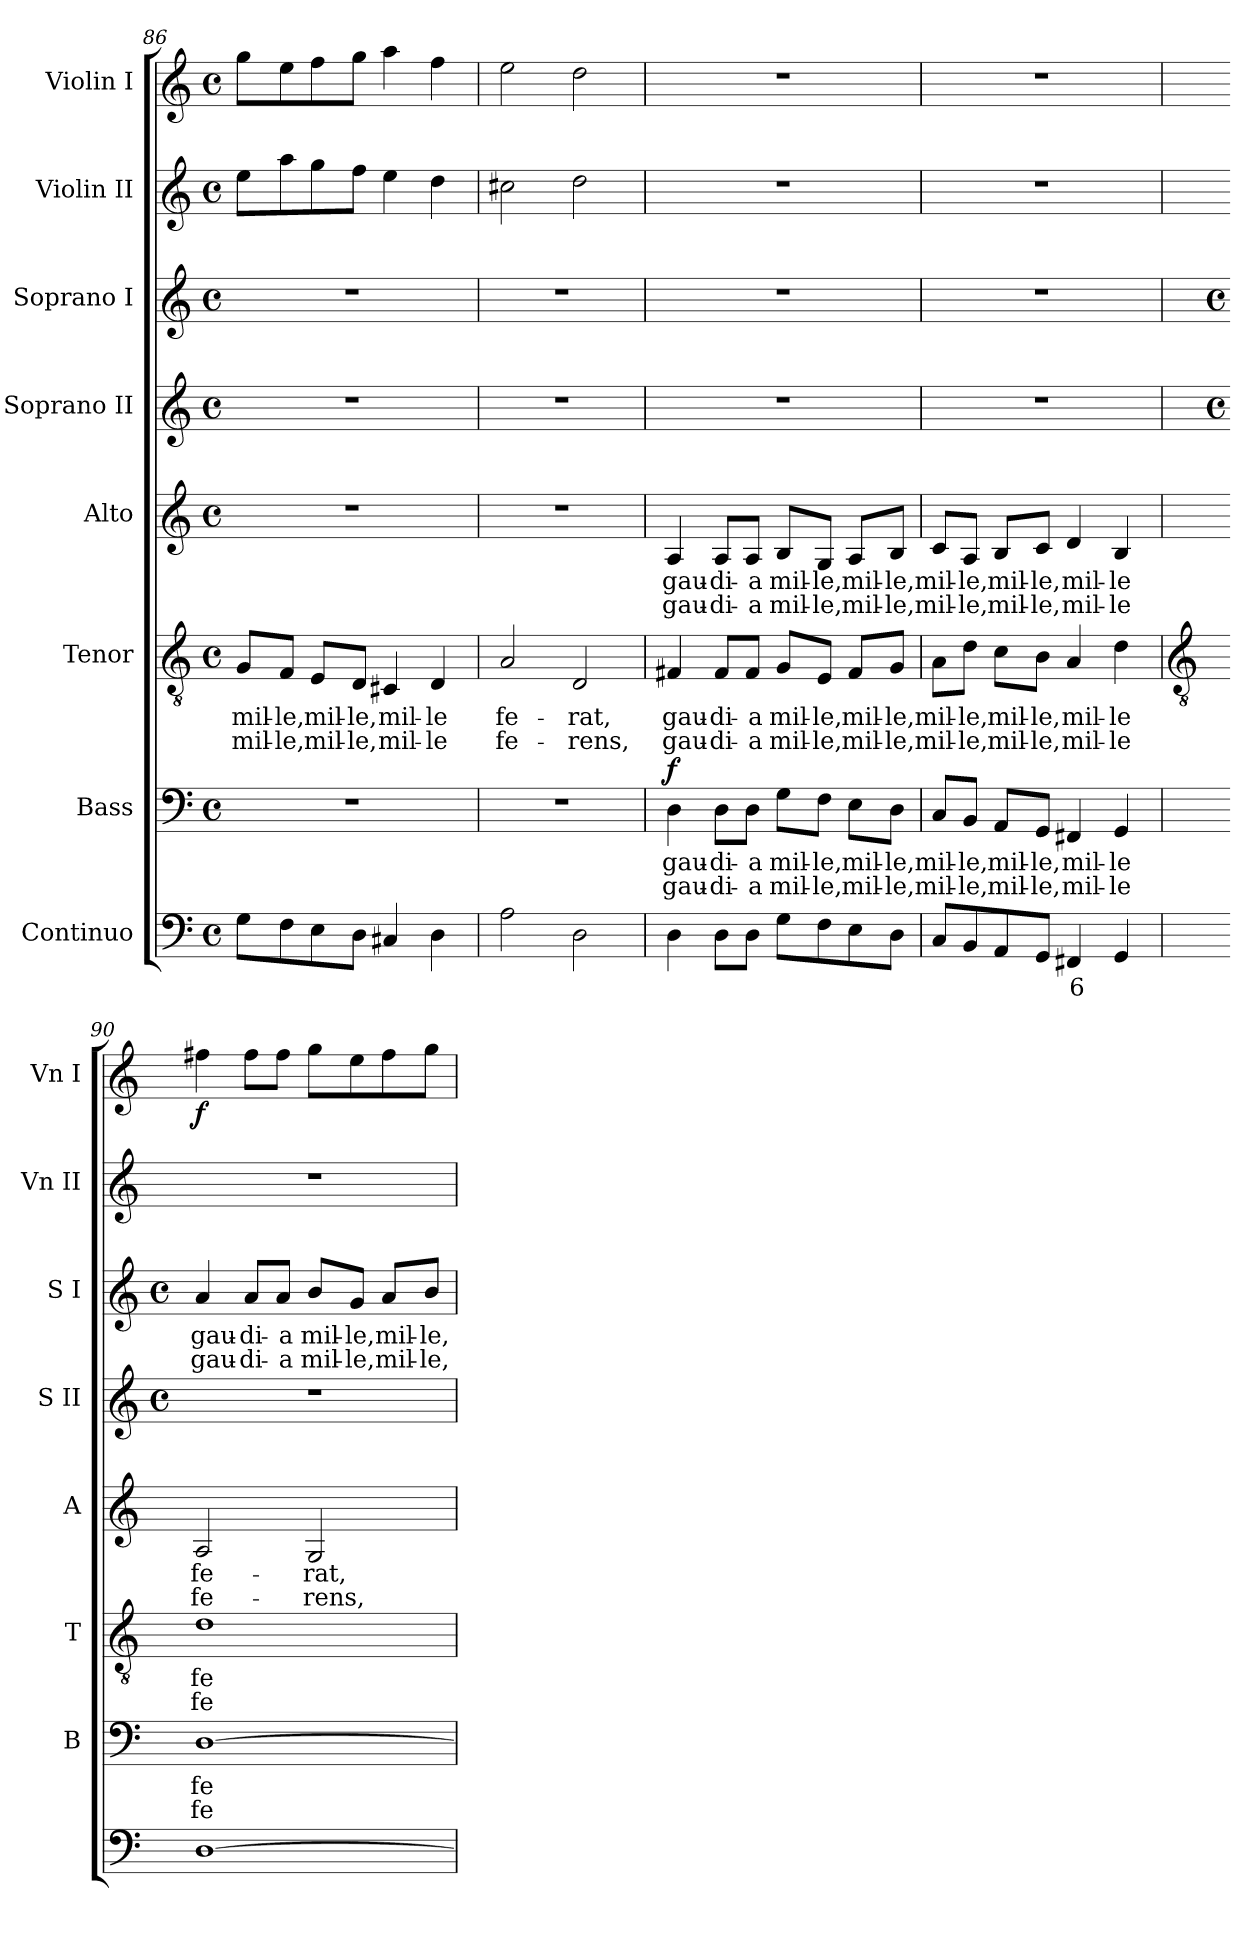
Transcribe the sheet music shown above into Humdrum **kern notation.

**kern	**text	**kern	**text	**text	**dynam	**kern	**text	**text	**kern	**text	**text	**kern	**kern	**text	**text	**kern	**kern	**dynam
*part8	*part8	*part7	*part7	*part7	*part7	*part6	*part6	*part6	*part5	*part5	*part5	*part4	*part3	*part3	*part3	*part2	*part1	*part1
*staff8	*staff8	*staff7	*staff7	*staff7	*staff7	*staff6	*staff6	*staff6	*staff5	*staff5	*staff5	*staff4	*staff3	*staff3	*staff3	*staff2	*staff1	*staff1
*I"Continuo	*	*I"Bass	*	*	*	*I"Tenor	*	*	*I"Alto	*	*	*I"Soprano II	*I"Soprano I	*	*	*I"Violin II	*I"Violin I	*
*	*	*I'B	*	*	*	*I'T	*	*	*I'A	*	*	*I'S II	*I'S I	*	*	*I'Vn II	*I'Vn I	*
*clefF4	*	*clefF4	*	*	*	*clefGv2	*	*	*clefG2	*	*	*clefG2	*clefG2	*	*	*clefG2	*clefG2	*
*k[]	*	*k[]	*	*	*	*k[]	*	*	*k[]	*	*	*k[]	*k[]	*	*	*k[]	*k[]	*
*C:	*	*C:	*	*	*	*C:	*	*	*C:	*	*	*C:	*C:	*	*	*C:	*C:	*
*M4/4	*	*M4/4	*	*	*	*M4/4	*	*	*M4/4	*	*	*M4/4	*M4/4	*	*	*M4/4	*M4/4	*
*met(c)	*	*met(c)	*	*	*	*met(c)	*	*	*met(c)	*	*	*met(c)	*met(c)	*	*	*met(c)	*met(c)	*
=86	=86	=86	=86	=86	=86	=86	=86	=86	=86	=86	=86	=86	=86	=86	=86	=86	=86	=86
!	!	!	!	!	!	!	!LO:LY:b	!LO:LY:b	!	!	!	!	!	!	!	!	!	!
8GL	.	1r	.	.	.	8G/L	mil-	-mil-	1r	.	.	1r	1r	.	.	8eeL	8ggL	.
!	!	!	!	!	!	!	!LO:LY:b	!LO:LY:b	!	!	!	!	!	!	!	!	!	!
8F	.	.	.	.	.	8F/J	-le,	le,	.	.	.	.	.	.	.	8aa	8ee	.
!	!	!	!	!	!	!	!LO:LY:b	!LO:LY:b	!	!	!	!	!	!	!	!	!	!
8E	.	.	.	.	.	8E/L	mil-	-mil-	.	.	.	.	.	.	.	8gg	8ff	.
!	!	!	!	!	!	!	!LO:LY:b	!LO:LY:b	!	!	!	!	!	!	!	!	!	!
8DJ	.	.	.	.	.	8D/J	-le,	le,	.	.	.	.	.	.	.	8ffJ	8ggJ	.
!	!	!	!	!	!	!	!LO:LY:b	!LO:LY:b	!	!	!	!	!	!	!	!	!	!
4C#X	.	.	.	.	.	4C#X	mil-	-mil-	.	.	.	.	.	.	.	4ee	4aa	.
!	!	!	!	!	!	!	!LO:LY:b	!LO:LY:b	!	!	!	!	!	!	!	!	!	!
4D	.	.	.	.	.	4D	-le	le	.	.	.	.	.	.	.	4dd	4ff	.
=87	=87	=87	=87	=87	=87	=87	=87	=87	=87	=87	=87	=87	=87	=87	=87	=87	=87	=87
!	!	!	!	!	!	!	!LO:LY:b	!LO:LY:b	!	!	!	!	!	!	!	!	!	!
2A	.	1r	.	.	.	2A	fe-	-fe-	1r	.	.	1r	1r	.	.	2cc#X	2ee	.
!	!	!	!	!	!	!	!LO:LY:b	!LO:LY:b	!	!	!	!	!	!	!	!	!	!
2D	.	.	.	.	.	2D	-rat,	rens,	.	.	.	.	.	.	.	2dd	2dd	.
=88	=88	=88	=88	=88	=88	=88	=88	=88	=88	=88	=88	=88	=88	=88	=88	=88	=88	=88
!	!	!	!LO:LY:b	!LO:LY:b	!LO:DY:b	!	!LO:LY:b	!LO:LY:b	!	!LO:LY:b	!LO:LY:b	!	!	!	!	!	!	!
4D	.	4D	gau-	-gau-	f	4F#X	gau-	-gau-	4A	gau-	-gau-	1r	1r	.	.	1r	1r	.
!	!	!	!LO:LY:b	!LO:LY:b	!	!	!LO:LY:b	!LO:LY:b	!	!LO:LY:b	!LO:LY:b	!	!	!	!	!	!	!
8DL	.	8D\L	-di-	-di-	.	8F#/L	-di-	-di-	8A/L	-di-	-di-	.	.	.	.	.	.	.
!	!	!	!LO:LY:b	!LO:LY:b	!	!	!LO:LY:b	!LO:LY:b	!	!LO:LY:b	!LO:LY:b	!	!	!	!	!	!	!
8DJ	.	8D\J	-a	a	.	8F#/J	-a	a	8A/J	-a	a	.	.	.	.	.	.	.
!	!	!	!LO:LY:b	!LO:LY:b	!	!	!LO:LY:b	!LO:LY:b	!	!LO:LY:b	!LO:LY:b	!	!	!	!	!	!	!
8GL	.	8G\L	mil-	-mil-	.	8G/L	mil-	-mil-	8B/L	mil-	-mil-	.	.	.	.	.	.	.
!	!	!	!LO:LY:b	!LO:LY:b	!	!	!LO:LY:b	!LO:LY:b	!	!LO:LY:b	!LO:LY:b	!	!	!	!	!	!	!
8F	.	8F\J	-le,	le,	.	8E/J	-le,	le,	8G/J	-le,	le,	.	.	.	.	.	.	.
!	!	!	!LO:LY:b	!LO:LY:b	!	!	!LO:LY:b	!LO:LY:b	!	!LO:LY:b	!LO:LY:b	!	!	!	!	!	!	!
8E	.	8E\L	mil-	-mil-	.	8F#/L	mil-	-mil-	8A/L	mil-	-mil-	.	.	.	.	.	.	.
!	!	!	!LO:LY:b	!LO:LY:b	!	!	!LO:LY:b	!LO:LY:b	!	!LO:LY:b	!LO:LY:b	!	!	!	!	!	!	!
8DJ	.	8D\J	-le,	le,	.	8G/J	-le,	le,	8B/J	-le,	le,	.	.	.	.	.	.	.
=89	=89	=89	=89	=89	=89	=89	=89	=89	=89	=89	=89	=89	=89	=89	=89	=89	=89	=89
!	!	!	!LO:LY:b	!LO:LY:b	!	!	!LO:LY:b	!LO:LY:b	!	!LO:LY:b	!LO:LY:b	!	!	!	!	!	!	!
8CL	.	8C/L	mil-	-mil-	.	8A\L	mil-	-mil-	8c/L	mil-	-mil-	1r	1r	.	.	1r	1r	.
!	!	!	!LO:LY:b	!LO:LY:b	!	!	!LO:LY:b	!LO:LY:b	!	!LO:LY:b	!LO:LY:b	!	!	!	!	!	!	!
8BB	.	8BB/J	-le,	le,	.	8d\J	-le,	le,	8A/J	-le,	le,	.	.	.	.	.	.	.
!	!	!	!LO:LY:b	!LO:LY:b	!	!	!LO:LY:b	!LO:LY:b	!	!LO:LY:b	!LO:LY:b	!	!	!	!	!	!	!
8AA	.	8AA/L	mil-	-mil-	.	8c\L	mil-	-mil-	8B/L	mil-	-mil-	.	.	.	.	.	.	.
!	!	!	!LO:LY:b	!LO:LY:b	!	!	!LO:LY:b	!LO:LY:b	!	!LO:LY:b	!LO:LY:b	!	!	!	!	!	!	!
8GGJ	.	8GG/J	-le,	le,	.	8B\J	-le,	le,	8c/J	-le,	le,	.	.	.	.	.	.	.
!	!LO:LY:b	!	!LO:LY:b	!LO:LY:b	!	!	!LO:LY:b	!LO:LY:b	!	!LO:LY:b	!LO:LY:b	!	!	!	!	!	!	!
4FF#X	6	4FF#X	mil-	-mil-	.	4A	mil-	-mil-	4d	mil-	-mil-	.	.	.	.	.	.	.
!	!	!	!LO:LY:b	!LO:LY:b	!	!	!LO:LY:b	!LO:LY:b	!	!LO:LY:b	!LO:LY:b	!	!	!	!	!	!	!
4GG	.	4GG	-le	le	.	4d	-le	le	4B	-le	le	.	.	.	.	.	.	.
!!LO:LB:g=z
=90	=90	=90	=90	=90	=90	=90	=90	=90	=90	=90	=90	=90	=90	=90	=90	=90	=90	=90
*	*	*	*	*	*	*clefGv2	*	*	*	*	*	*	*	*	*	*	*	*
*	*	*	*	*	*	*	*	*	*	*	*	*k[]	*k[]	*	*	*	*	*
*	*	*	*	*	*	*	*	*	*	*	*	*C:	*C:	*	*	*	*	*
*	*	*	*	*	*	*	*	*	*	*	*	*M4/4	*M4/4	*	*	*	*	*
*	*	*	*	*	*	*	*	*	*	*	*	*met(c)	*met(c)	*	*	*	*	*
!	!	!	!LO:LY:b	!LO:LY:b	!	!	!LO:LY:b	!LO:LY:b	!	!LO:LY:b	!LO:LY:b	!	!	!LO:LY:b	!LO:LY:b	!	!	!LO:DY:b
[1D	.	[1D	fe-	fe-	.	1d	fe-	-fe-	2A	fe-	-fe-	1r	4a	gau-	-gau-	1r	4ff#X	f
!	!	!	!	!	!	!	!	!	!	!	!	!	!	!LO:LY:b	!LO:LY:b	!	!	!
.	.	.	.	.	.	.	.	.	.	.	.	.	8a/L	-di-	-di-	.	8ff#L	.
!	!	!	!	!	!	!	!	!	!	!	!	!	!	!LO:LY:b	!LO:LY:b	!	!	!
.	.	.	.	.	.	.	.	.	.	.	.	.	8a/J	-a	a	.	8ff#J	.
!	!	!	!	!	!	!	!	!	!	!LO:LY:b	!LO:LY:b	!	!	!LO:LY:b	!LO:LY:b	!	!	!
.	.	.	.	.	.	.	.	.	2G	-rat,	rens,	.	8b/L	mil-	-mil-	.	8ggL	.
!	!	!	!	!	!	!	!	!	!	!	!	!	!	!LO:LY:b	!LO:LY:b	!	!	!
.	.	.	.	.	.	.	.	.	.	.	.	.	8g/J	-le,	le,	.	8ee	.
!	!	!	!	!	!	!	!	!	!	!	!	!	!	!LO:LY:b	!LO:LY:b	!	!	!
.	.	.	.	.	.	.	.	.	.	.	.	.	8a/L	mil-	-mil-	.	8ff#	.
!	!	!	!	!	!	!	!	!	!	!	!	!	!	!LO:LY:b	!LO:LY:b	!	!	!
.	.	.	.	.	.	.	.	.	.	.	.	.	8b/J	-le,	le,	.	8ggJ	.
=	=	=	=	=	=	=	=	=	=	=	=	=	=	=	=	=	=	=
*-	*-	*-	*-	*-	*-	*-	*-	*-	*-	*-	*-	*-	*-	*-	*-	*-	*-	*-
